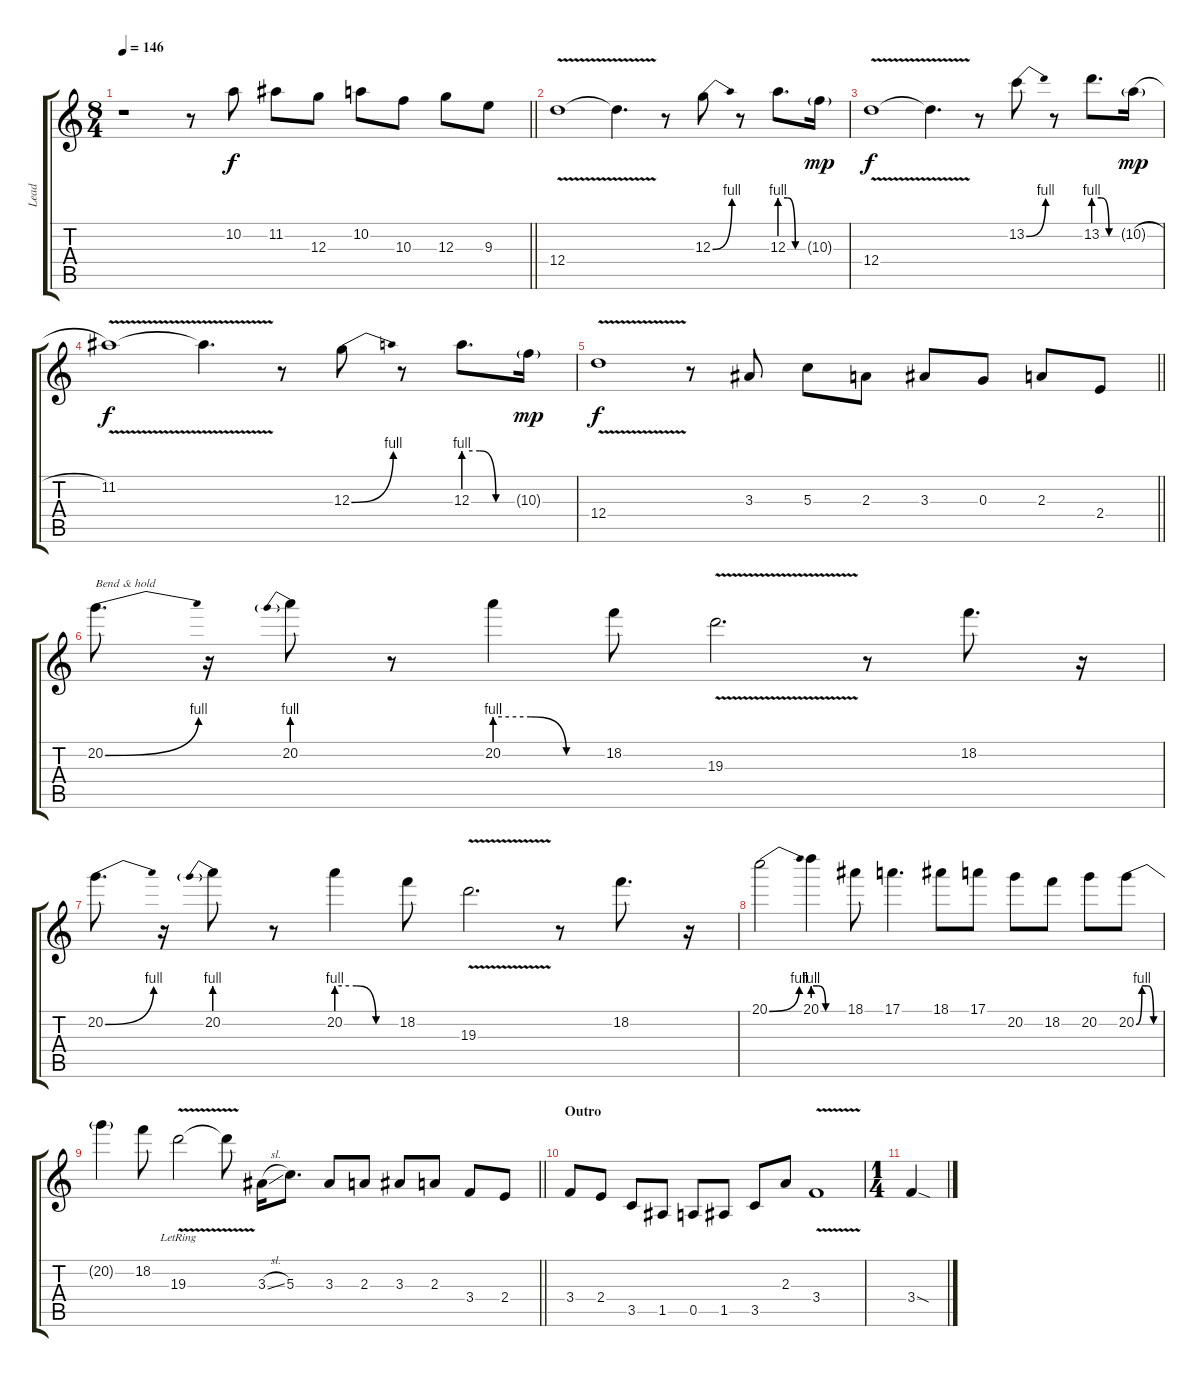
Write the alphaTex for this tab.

\track ("Lead" "Lead") {instrument overdrivenguitar}
\staff {score tabs}
\tuning (E4 B3 G3 D3 A2 E2) {hide}
\ts (8 4)
\tempo 146
\clef g2
\barLineRight lightlight
\ks c
r.1{dy f volume 11 instrument overdrivenguitar} r.8 10.2.8 11.2.8 12.3.8 10.2.8 10.3.8 12.3.8 9.3.8 |
\section ("" "")
12.4{v}.1 12.4{t}.4{d} r.8 12.3{be (bend 0 0 60 4)}.8 r.8 12.3{be (custom 0 4 20 4 40 0 60 0)}.8{d} 10.3{g}.16{dy mp} |
12.4{v}.1{dy f} 12.4{t}.4{d} r.8 13.2{be (bend 0 0 60 4)}.8 r.8 13.2{be (custom 0 4 20 4 40 0 60 0)}.8{d} 10.2{h g}.16{dy mp} |
11.2{v}.1{dy f} 11.2{t}.4{d} r.8 12.3{be (bend 0 0 60 4)}.8 r.8 12.3{be (custom 0 4 20 4 40 0 60 0)}.8{d} 10.3{g}.16{dy mp} |
\barLineRight lightlight
12.4{v}.1{dy f} r.8{volume 10 instrument distortionguitar} 3.3.8 5.3.8 2.3.8 3.3.8 0.3.8 2.3.8 2.4.8 |
\section ("" "")
20.2{be (bend 0 0 60 4)}.8{d txt "Bend & hold" volume 11 instrument overdrivenguitar} r.16 20.2{be (prebend 0 4 60 4)}.8 r.8 20.2{be (custom 0 4 20 4 40 0 60 0)}.4 18.2.8 19.3{v}.2{d} r.8 18.2.8{d} r.16 |
20.2{be (bend 0 0 60 4)}.8{d} r.16 20.2{be (prebend 0 4 60 4)}.8 r.8 20.2{be (custom 0 4 20 4 40 0 60 0)}.4 18.2.8 19.3{v}.2{d} r.8 18.2.8{d} r.16 |
20.1{be (bend 0 0 60 4)}.2 20.1{be (custom 0 4 10 4 25 0 30 0 40 0 60 0)}.4 18.1.8 17.1.4{d} 18.1.8 17.1.8 20.2.8 18.2.8 20.2.8 20.2{be (custom 0 0 15 4 30 4 45 0 60 0)}.8 |
\barLineRight lightlight
20.2{t}.4 18.2.8 19.3{v lr}.2 19.3{t}.8 3.3{sl}.16{volume 10 instrument distortionguitar} 5.3.8{d} 3.3.8 2.3.8 3.3.8 2.3.8 3.4.8 2.4.8 |
\section ("" "Outro")
3.4.8 2.4.8 3.5.8 1.5.8 0.5.8 1.5.8 3.5.8 2.3.8 3.4{v}.1 |
\ts (1 4)
3.4{sod}.4
